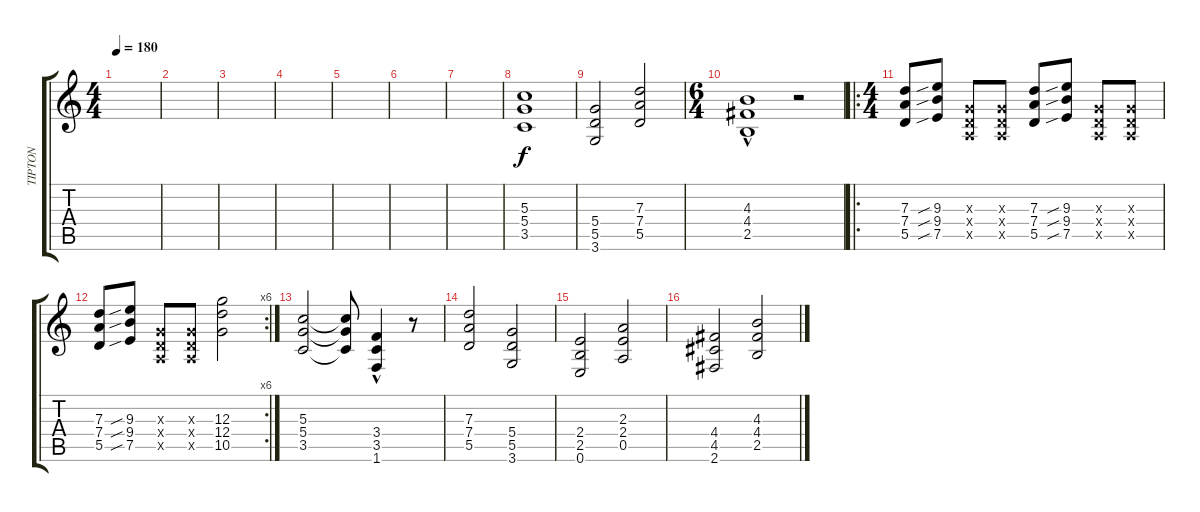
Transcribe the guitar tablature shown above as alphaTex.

\track ("TIPTON" "TIPTON") {instrument distortionguitar}
\staff {score tabs}
\tuning (E4 B3 G3 D3 A2 E2) {hide}
\ts (4 4)
\tempo 180
\clef g2
\ks c
|
|
|
|
|
|
|
(5.3 5.4 3.5).1 |
(5.4 5.5 3.6).2 (7.3 7.4 5.5).2 |
\ts (6 4)
(4.3{hac} 4.4{hac} 2.5{hac}).1 r.2 |
\ro
\ts (4 4)
(7.3 7.4 5.5).8 (9.3{sib} 9.4{sib} 7.5{sib}).8 (0.3{x} 0.4{x} 0.5{x}).8 (0.3{x} 0.4{x} 0.5{x}).8 (7.3 7.4 5.5).8 (9.3{sib} 9.4{sib} 7.5{sib}).8 (0.3{x} 0.4{x} 0.5{x}).8 (0.3{x} 0.4{x} 0.5{x}).8 |
\rc 6
(7.3 7.4 5.5).8 (9.3{sib} 9.4{sib} 7.5{sib}).8 (0.3{x} 0.4{x} 0.5{x}).8 (0.3{x} 0.4{x} 0.5{x}).8 (12.3 12.4 10.5).2 |
(5.3 5.4 3.5).2 (5.3{t} 5.4{t} 3.5{t}).8 (3.4{hac} 3.5{hac} 1.6{hac}).4 r.8 |
(7.3 7.4 5.5).2 (5.4 5.5 3.6).2 |
(2.4 2.5 0.6).2 (2.3 2.4 0.5).2 |
(4.4 4.5 2.6).2 (4.3 4.4 2.5).2
